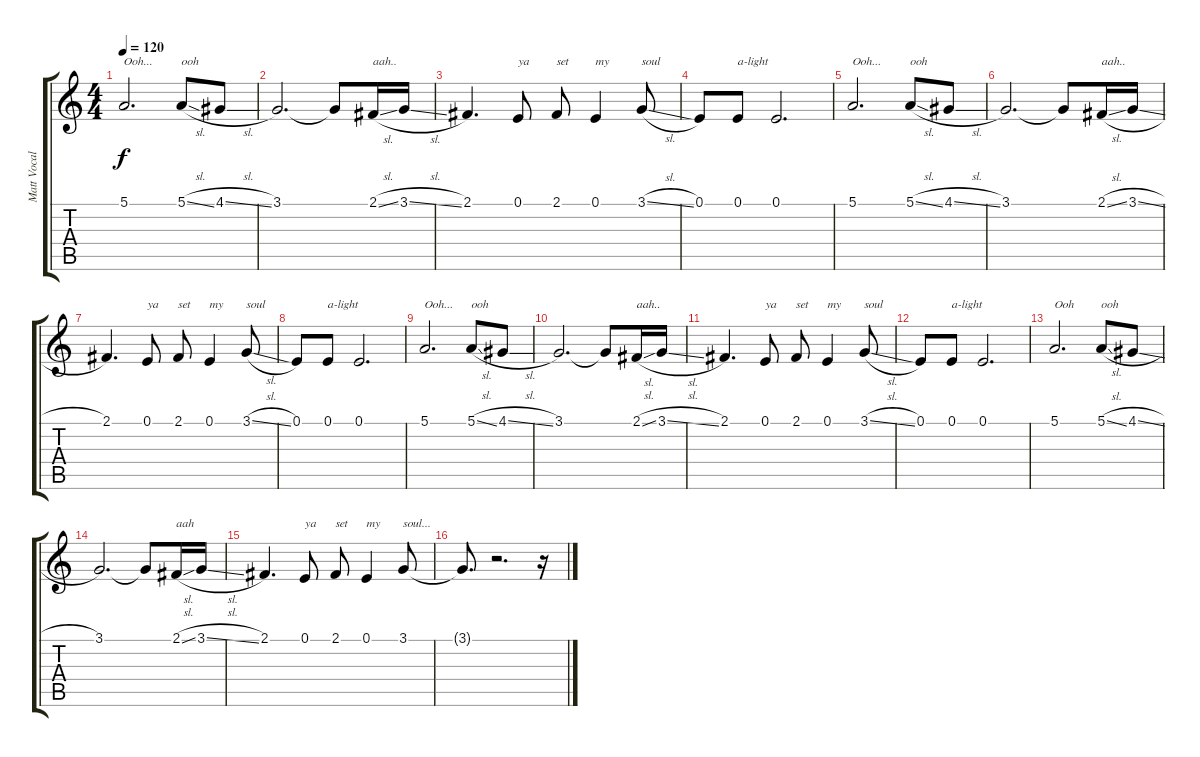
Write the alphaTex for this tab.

\track ("Matt Vocals" "Matt Vocal") {instrument altosax}
\staff {score tabs}
\tuning (E4 B3 G3 D3 A2 E2) {hide}
\ts (4 4)
\tempo 120
\clef g2
\ks c
5.1.2{d txt "Ooh..." dy f} 5.1{sl}.8{txt "ooh"} 4.1{sl}.8 |
3.1.2{d} 3.1{t}.8 2.1{sl}.16{txt "aah.."} 3.1{sl}.16 |
2.1.4{d} 0.1.8{txt "ya "} 2.1.8{txt "set"} 0.1.4{txt "my"} 3.1{sl}.8{txt "soul"} |
0.1.8 0.1.8{txt "a-light"} 0.1.2{d} |
5.1.2{d txt "Ooh..."} 5.1{sl}.8{txt "ooh"} 4.1{sl}.8 |
3.1.2{d} 3.1{t}.8 2.1{sl}.16{txt "aah.."} 3.1{sl}.16 |
2.1.4{d} 0.1.8{txt "ya "} 2.1.8{txt "set"} 0.1.4{txt "my"} 3.1{sl}.8{txt "soul"} |
0.1.8 0.1.8{txt "a-light"} 0.1.2{d} |
5.1.2{d txt "Ooh..."} 5.1{sl}.8{txt "ooh"} 4.1{sl}.8 |
3.1.2{d} 3.1{t}.8 2.1{sl}.16{txt "aah.."} 3.1{sl}.16 |
2.1.4{d} 0.1.8{txt "ya "} 2.1.8{txt "set"} 0.1.4{txt "my"} 3.1{sl}.8{txt "soul"} |
0.1.8 0.1.8{txt "a-light"} 0.1.2{d} |
5.1.2{d txt "Ooh"} 5.1{sl}.8{txt "ooh"} 4.1{sl}.8 |
3.1.2{d} 3.1{t}.8 2.1{sl}.16{txt "aah"} 3.1{sl}.16 |
2.1.4{d} 0.1.8{txt "ya "} 2.1.8{txt "set"} 0.1.4{txt "my"} 3.1.8{txt "soul..."} |
3.1{t}.8{d} r.2{d} r.16
